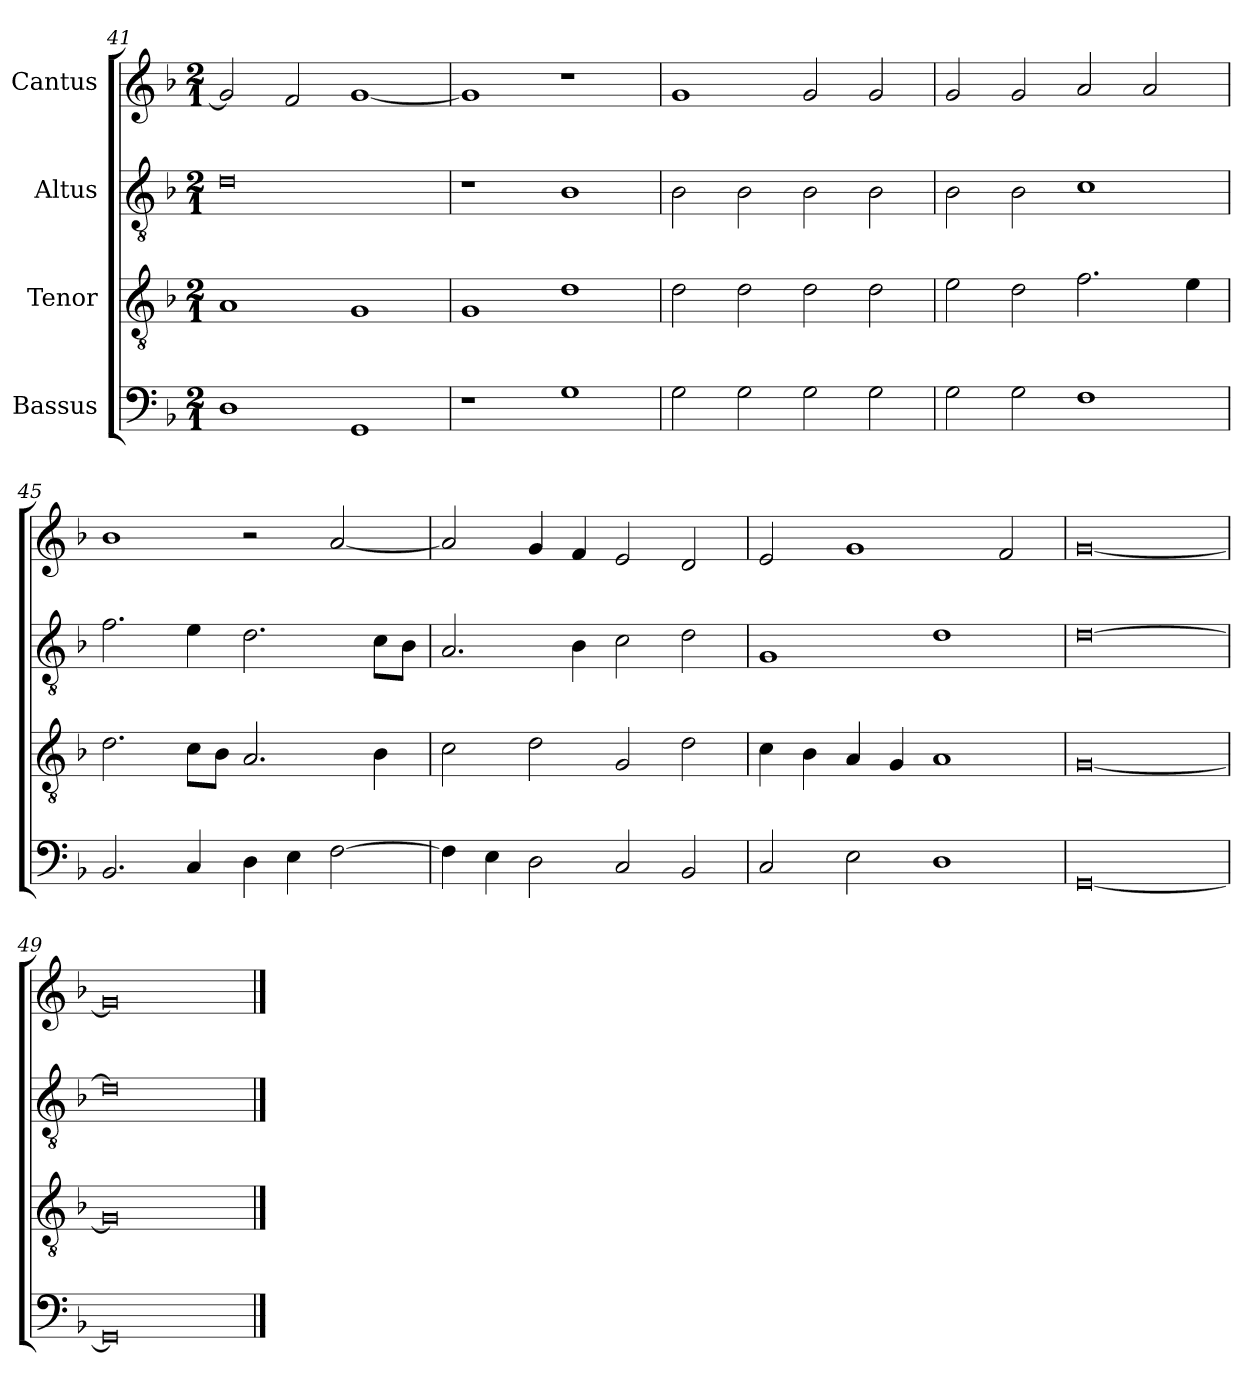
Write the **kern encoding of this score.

**kern	**kern	**kern	**kern
*part4	*part3	*part2	*part1
*staff4	*staff3	*staff2	*staff1
*I"Bassus	*I"Tenor	*I"Altus	*I"Cantus
!!LO:LB:g=z
*clefF4	*clefGv2	*clefGv2	*clefG2
*	*ITrd7c12	*ITrd7c12	*
*k[b-]	*k[b-]	*k[b-]	*k[b-]
*F:	*F:	*F:	*F:
*M2/1	*M2/1	*M2/1	*M2/1
=41	=41	=41	=41
1Di	1AAi	0Di	2gi/]
.	.	.	2fi/
1GGi	1GGi	.	[<1gi
=42	=42	=42	=42
1r	1GGi	1r	1gi]
1Gi	1Di	1BB-i	1r
=43	=43	=43	=43
2Gi\	2Di\	2BB-i\	1gi
2Gi\	2Di\	2BB-i\	.
2Gi\	2Di\	2BB-i\	2gi/
2Gi\	2Di\	2BB-i\	2gi/
=44	=44	=44	=44
2Gi\	2Ei\	2BB-i\	2gi/
2Gi\	2Di\	2BB-i\	2gi/
1Fi	2.Fi\	1Ci	2ai/
.	.	.	2ai/
.	4Ei\	.	.
!!LO:LB:g=z
=45	=45	=45	=45
2.BB-i/	2.Di\	2.Fi\	1b-i
4Ci/	8Ci\L	4Ei\	.
.	8BB-i\J	.	.
4Di\	2.AAi/	2.Di\	2r
4Ei\	.	.	.
[>2Fi\	.	.	[<2ai/
.	4BB-i\	8Ci\L	.
.	.	8BB-i\J	.
=46	=46	=46	=46
4Fi\]	2Ci\	2.AAi/	2ai/]
4Ei\	.	.	.
2Di\	2Di\	.	4gi/
.	.	4BB-i\	4fi/
2Ci/	2GGi/	2Ci\	2ei/
2BB-i/	2Di\	2Di\	2di/
=47	=47	=47	=47
2Ci/	4Ci\	1GGi	2ei/
.	4BB-i\	.	.
2Ei\	4AAi/	.	1gi
.	4GGi/	.	.
1Di	1AAi	1Di	.
.	.	.	2fi/
=48	=48	=48	=48
[<0GGi	[<0GGi	[<0Di	[<0gi
=49	=49	=49	=49
0GGi]	0GGi]	0Di]	0gi]
==	==	==	==
*-	*-	*-	*-
